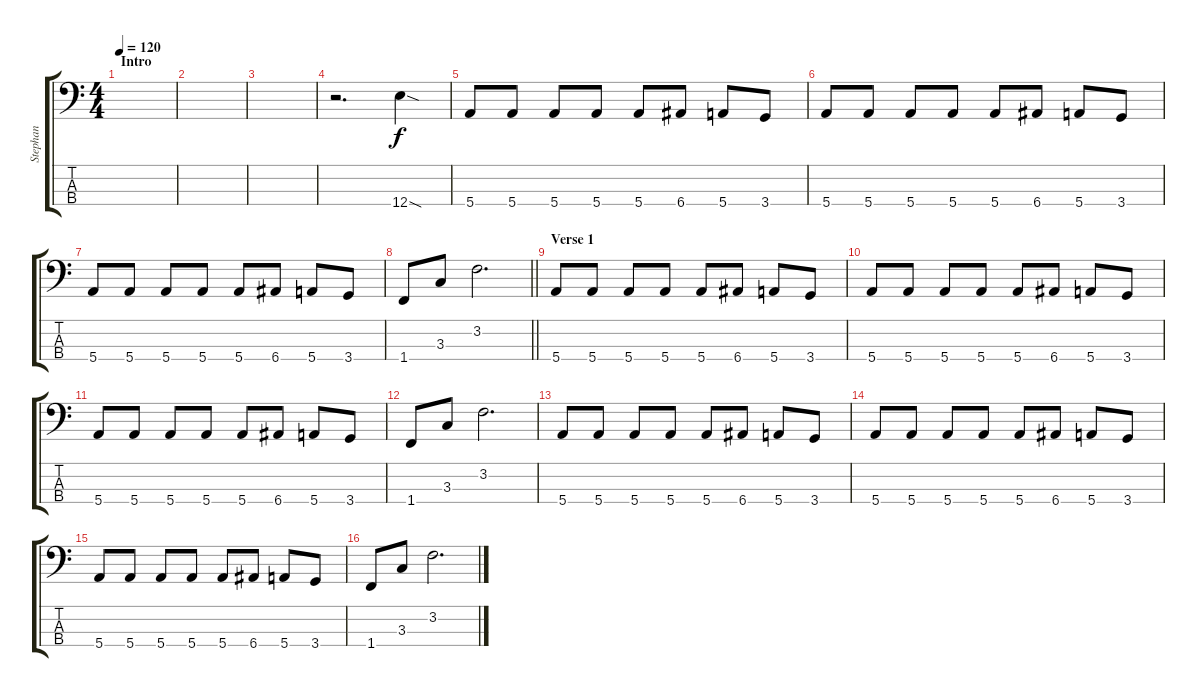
\track ("Stephan" "Stephan") {instrument electricbasspick}
\staff {score tabs}
\tuning (G2 D2 A1 E1) {hide}
\ts (4 4)
\section ("" "Intro")
\tempo 120
\clef f4
\ks c
|
|
|
r.2{d} 12.4{sod}.4 |
5.4.8 5.4.8 5.4.8 5.4.8 5.4.8 6.4.8 5.4.8 3.4.8 |
5.4.8 5.4.8 5.4.8 5.4.8 5.4.8 6.4.8 5.4.8 3.4.8 |
5.4.8 5.4.8 5.4.8 5.4.8 5.4.8 6.4.8 5.4.8 3.4.8 |
\barLineRight lightlight
1.4.8 3.3.8 3.2.2{d} |
\section ("" "Verse 1")
5.4.8 5.4.8 5.4.8 5.4.8 5.4.8 6.4.8 5.4.8 3.4.8 |
5.4.8 5.4.8 5.4.8 5.4.8 5.4.8 6.4.8 5.4.8 3.4.8 |
5.4.8 5.4.8 5.4.8 5.4.8 5.4.8 6.4.8 5.4.8 3.4.8 |
1.4.8 3.3.8 3.2.2{d} |
5.4.8 5.4.8 5.4.8 5.4.8 5.4.8 6.4.8 5.4.8 3.4.8 |
5.4.8 5.4.8 5.4.8 5.4.8 5.4.8 6.4.8 5.4.8 3.4.8 |
5.4.8 5.4.8 5.4.8 5.4.8 5.4.8 6.4.8 5.4.8 3.4.8 |
1.4.8 3.3.8 3.2.2{d}
